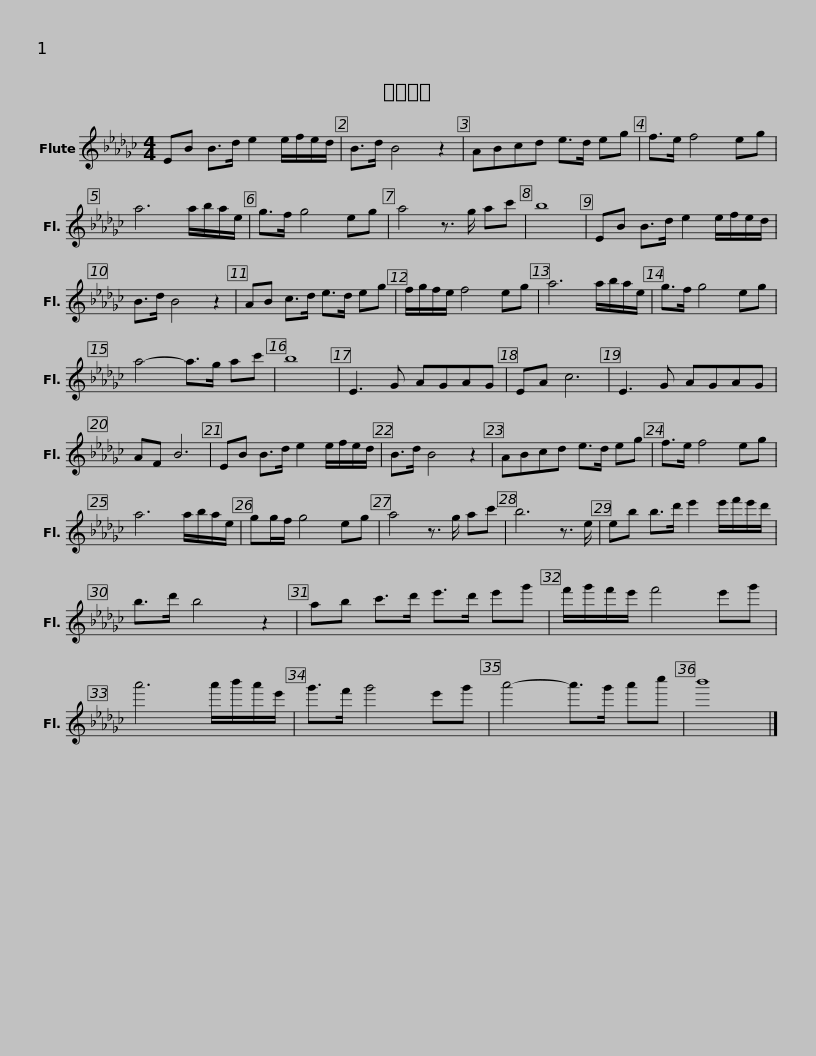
X:1
L:1/8
M:4/4
I:linebreak $
K:Gb
V:1 treble
V:1
 EB B>d e2 e/f/e/d/ | B>d B4 z2 | ABcd e>d eg | f>e f4 eg | a6 a/b/a/e/ | %5
 g>f g4 eg |$ a4 z3/2 g/ ac' | b8 | EB B>d e2 e/f/e/d/ | B>d B4 z2 | %10
 AB c>d e>d eg | f/g/f/e/ f4 eg | a6 a/b/a/e/ |$ g>f g4 eg | a4- a>g ac' | %15
 b8 | E3 G AGAG | EA c6 | E3 G AGAG | AF B6 |$ %20
 EB B>d e2 e/f/e/d/ | B>d B4 z2 | ABcd e>d eg | f>e f4 eg | a6 a/b/a/e/ | %25
 gg/f/ g4 eg |$ a4 z3/2 g/ ac' | b6 z3/2 e/ | eb b>d' e'2 e'/f'/e'/d'/ | b>d' b4 z2 | %30
 ab c'>d' e'>d' e'g' |$ f'/g'/f'/e'/ f'4 e'g' | a'6 a'/b'/a'/e'/ | g'>f' g'4 e'g' | a'4- a'>g' a'c'' | %35
 b'8 |] %36
